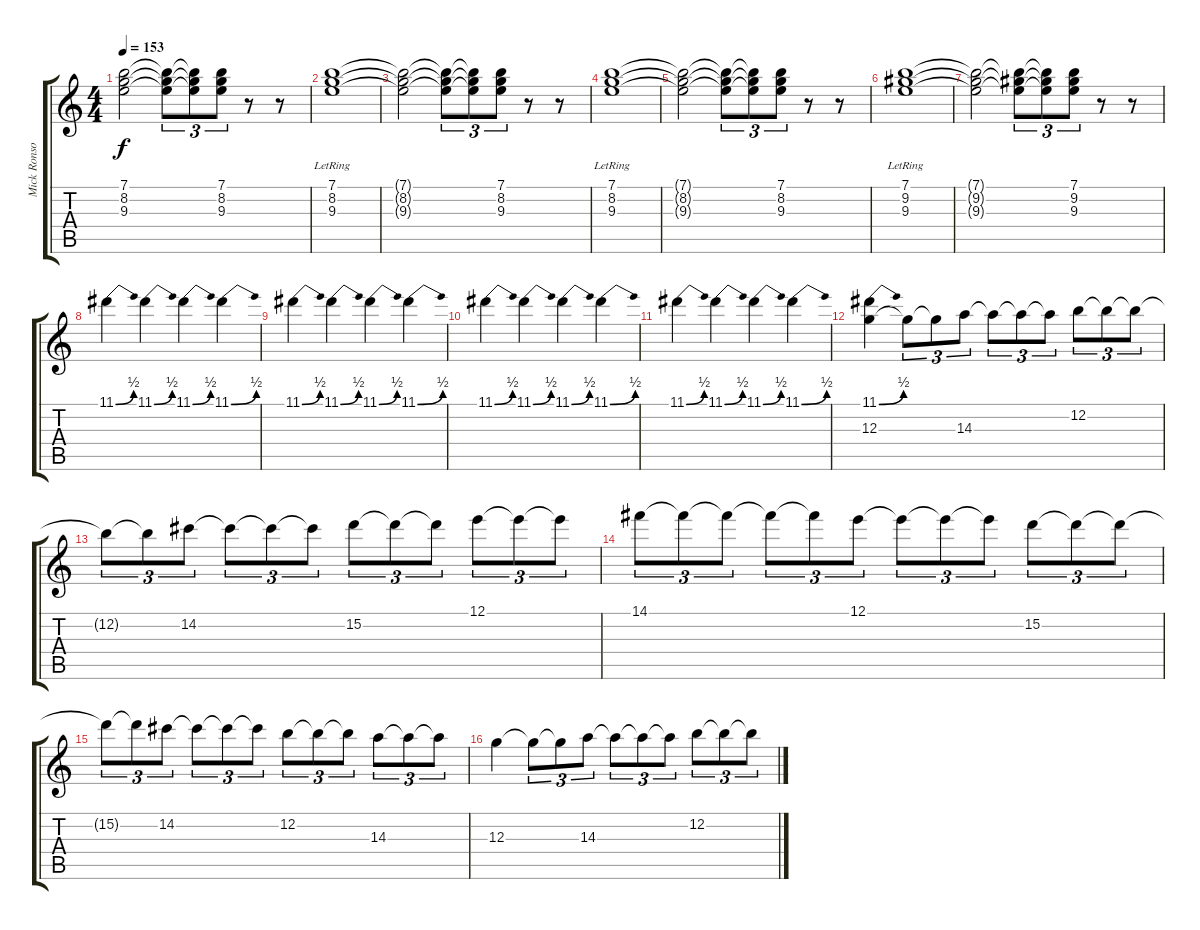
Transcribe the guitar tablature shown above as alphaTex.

\track ("Mick Ronson - Lead Guitar" "Mick Ronso") {instrument overdrivenguitar}
\staff {score tabs}
\tuning (E4 B3 G3 D3 A2 E2) {hide}
\ts (4 4)
\tempo 153
\clef g2
\ks c
(7.1{t} 8.2{t} 9.3{t}).2{dy f} (7.1{t} 8.2{t} 9.3{t}).8{tu (3 2)} (7.1{t} 8.2{t} 9.3{t}).8{tu (3 2)} (7.1 8.2 9.3).8{tu (3 2)} r.8 r.8 |
(7.1{lr} 8.2{lr} 9.3{lr}).1 |
(7.1{t} 8.2{t} 9.3{t}).2 (7.1{t} 8.2{t} 9.3{t}).8{tu (3 2)} (7.1{t} 8.2{t} 9.3{t}).8{tu (3 2)} (7.1 8.2 9.3).8{tu (3 2)} r.8 r.8 |
(7.1{lr} 8.2{lr} 9.3{lr}).1 |
(7.1{t} 8.2{t} 9.3{t}).2 (7.1{t} 8.2{t} 9.3{t}).8{tu (3 2)} (7.1{t} 8.2{t} 9.3{t}).8{tu (3 2)} (7.1 8.2 9.3).8{tu (3 2)} r.8 r.8 |
(7.1{lr} 9.2{lr} 9.3{lr}).1 |
(7.1{t} 9.2{t} 9.3{t}).2 (7.1{t} 9.2{t} 9.3{t}).8{tu (3 2)} (7.1{t} 9.2{t} 9.3{t}).8{tu (3 2)} (7.1 9.2 9.3).8{tu (3 2)} r.8 r.8 |
11.1{be (bend 0 0 60 2)}.4 11.1{be (bend 0 0 60 2)}.4 11.1{be (bend 0 0 60 2)}.4 11.1{be (bend 0 0 60 2)}.4 |
11.1{be (bend 0 0 60 2)}.4 11.1{be (bend 0 0 60 2)}.4 11.1{be (bend 0 0 60 2)}.4 11.1{be (bend 0 0 60 2)}.4 |
11.1{be (bend 0 0 60 2)}.4 11.1{be (bend 0 0 60 2)}.4 11.1{be (bend 0 0 60 2)}.4 11.1{be (bend 0 0 60 2)}.4 |
11.1{be (bend 0 0 60 2)}.4 11.1{be (bend 0 0 60 2)}.4 11.1{be (bend 0 0 60 2)}.4 11.1{be (bend 0 0 60 2)}.4 |
(11.1{be (bend 0 0 60 2)} 12.3).4 12.3{t}.8{tu (3 2)} 12.3{t}.8{tu (3 2)} 14.3.8{tu (3 2)} 14.3{t}.8{tu (3 2)} 14.3{t}.8{tu (3 2)} 14.3{t}.8{tu (3 2)} 12.2.8{tu (3 2)} 12.2{t}.8{tu (3 2)} 12.2{t}.8{tu (3 2)} |
12.2{t}.8{tu (3 2)} 12.2{t}.8{tu (3 2)} 14.2.8{tu (3 2)} 14.2{t}.8{tu (3 2)} 14.2{t}.8{tu (3 2)} 14.2{t}.8{tu (3 2)} 15.2.8{tu (3 2)} 15.2{t}.8{tu (3 2)} 15.2{t}.8{tu (3 2)} 12.1.8{tu (3 2)} 12.1{t}.8{tu (3 2)} 12.1{t}.8{tu (3 2)} |
14.1.8{tu (3 2)} 14.1{t}.8{tu (3 2)} 14.1{t}.8{tu (3 2)} 14.1{t}.8{tu (3 2)} 14.1{t}.8{tu (3 2)} 12.1.8{tu (3 2)} 12.1{t}.8{tu (3 2)} 12.1{t}.8{tu (3 2)} 12.1{t}.8{tu (3 2)} 15.2.8{tu (3 2)} 15.2{t}.8{tu (3 2)} 15.2{t}.8{tu (3 2)} |
15.2{t}.8{tu (3 2)} 15.2{t}.8{tu (3 2)} 14.2.8{tu (3 2)} 14.2{t}.8{tu (3 2)} 14.2{t}.8{tu (3 2)} 14.2{t}.8{tu (3 2)} 12.2.8{tu (3 2)} 12.2{t}.8{tu (3 2)} 12.2{t}.8{tu (3 2)} 14.3.8{tu (3 2)} 14.3{t}.8{tu (3 2)} 14.3{t}.8{tu (3 2)} |
12.3.4 12.3{t}.8{tu (3 2)} 12.3{t}.8{tu (3 2)} 14.3.8{tu (3 2)} 14.3{t}.8{tu (3 2)} 14.3{t}.8{tu (3 2)} 14.3{t}.8{tu (3 2)} 12.2.8{tu (3 2)} 12.2{t}.8{tu (3 2)} 12.2{t}.8{tu (3 2)}
